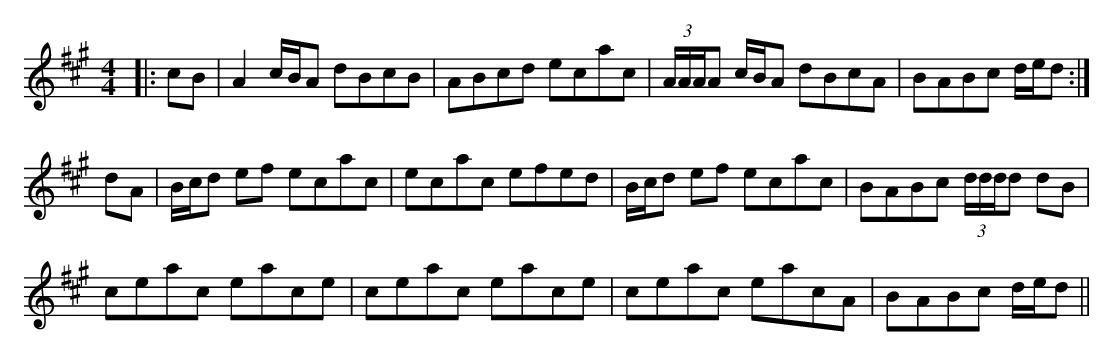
X:1
M:4/4
K:A
|:cB|A2 c/B/A dBcB|ABcd ecac|(3A/A/A/A c/B/A dBcA|BABc d/e/d:|
dA|B/c/d ef ecac|ecac efed|B/c/d ef ecac|BABc (3d/d/d/d dB|
ceac eace|ceac eace|ceac eacA|BABc d/e/d||
